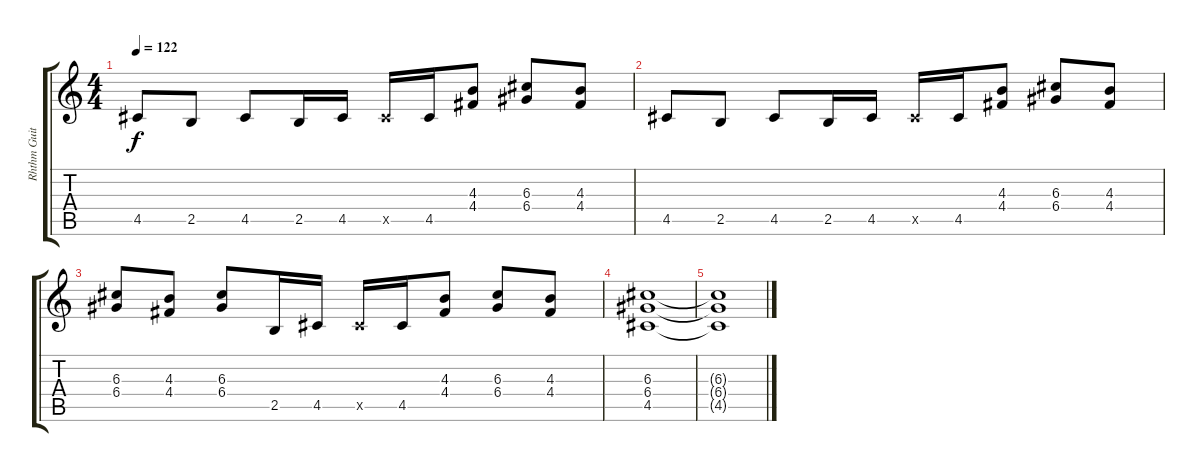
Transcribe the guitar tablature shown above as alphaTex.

\track ("Rhthm Guitar" "Rhthm Guit") {instrument acousticbass}
\staff {score tabs}
\tuning (E4 B3 G3 D3 A2 E2) {hide}
\ts (4 4)
\tempo 122
\clef g2
\ks c
4.5.8{dy f} 2.5.8 4.5.8 2.5.16 4.5.16 4.5{x}.16 4.5.16 (4.3 4.4).8 (6.3 6.4).8 (4.3 4.4).8 |
4.5.8 2.5.8 4.5.8 2.5.16 4.5.16 4.5{x}.16 4.5.16 (4.3 4.4).8 (6.3 6.4).8 (4.3 4.4).8 |
(6.3 6.4).8 (4.3 4.4).8 (6.3 6.4).8 2.5.16 4.5.16 4.5{x}.16 4.5.16 (4.3 4.4).8 (6.3 6.4).8 (4.3 4.4).8 |
(6.3 6.4 4.5).1 |
(6.3{t} 6.4{t} 4.5{t}).1
